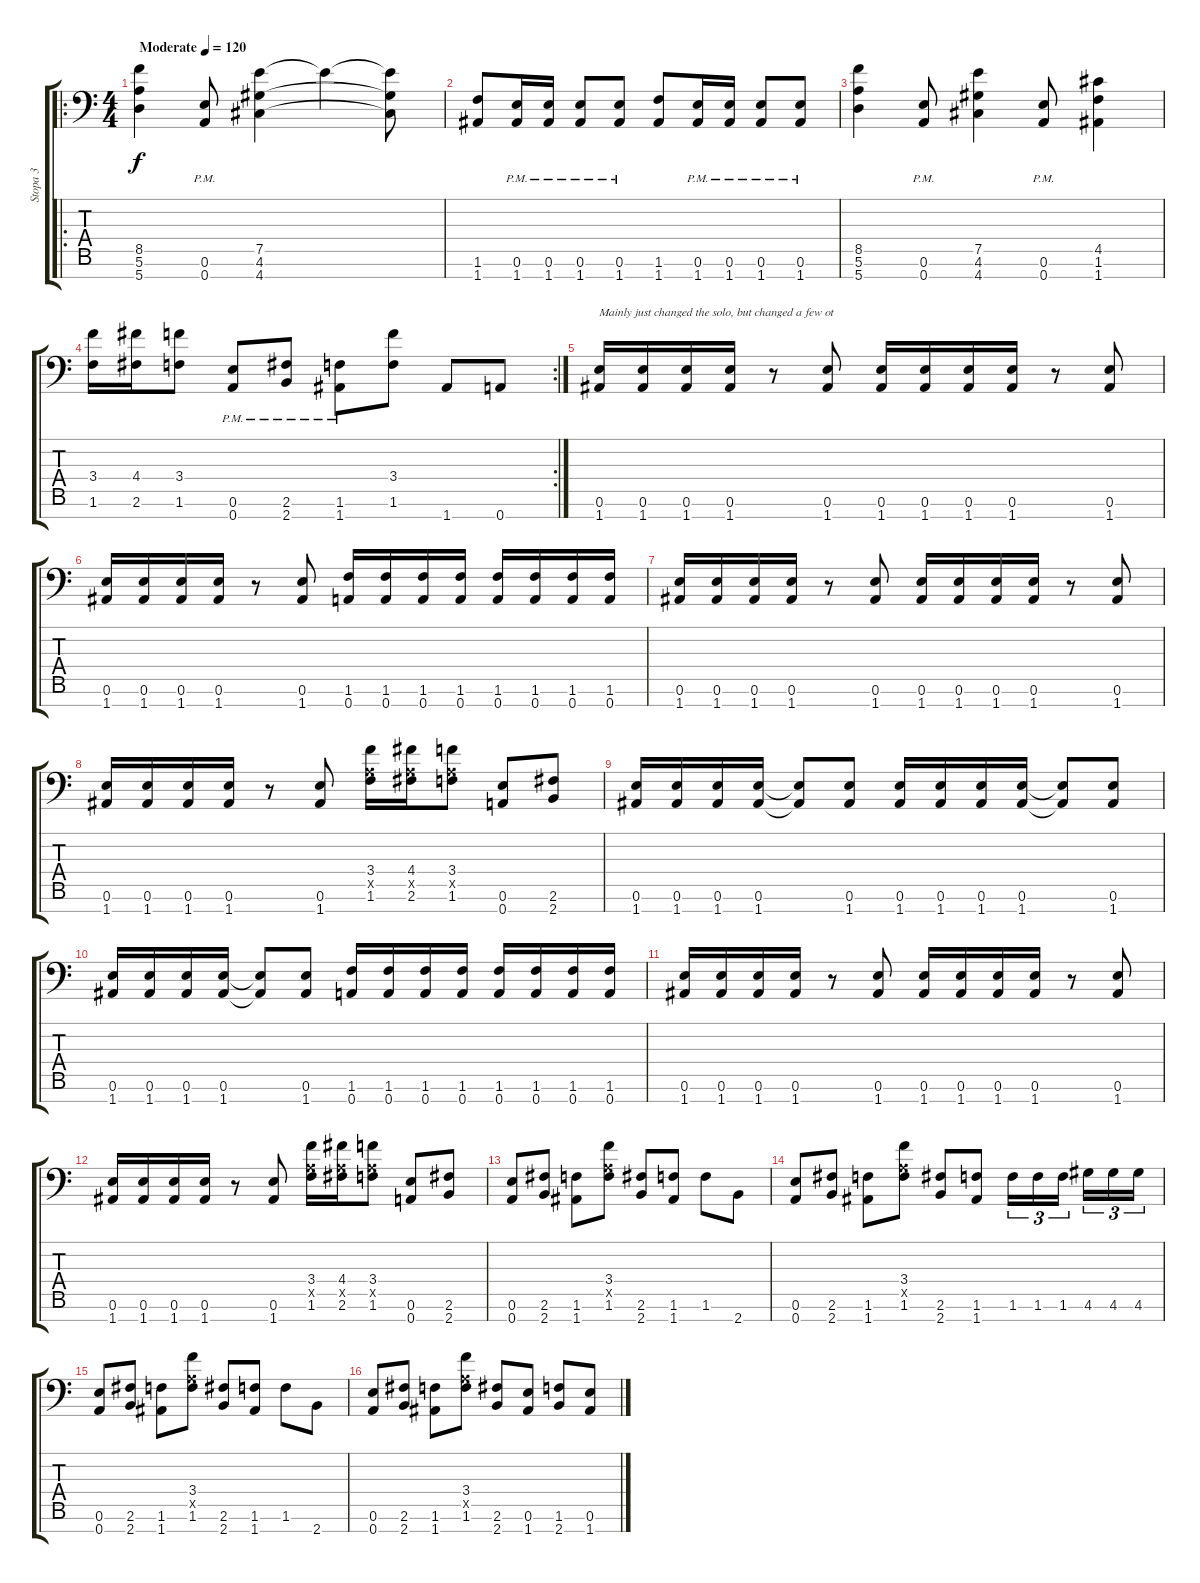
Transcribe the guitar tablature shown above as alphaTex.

\track ("Stopa 3" "Stopa 3") {instrument distortionguitar}
\staff {score tabs}
\tuning (E4 B3 G3 D3 A2 E2 A1) {hide}
\ro
\ts (4 4)
\tempo (120 "Moderate")
\clef f4
\ks c
(8.5 5.6 5.7).4{dy f instrument distortionguitar} (0.6{pm} 0.7{pm}).8 (7.5 4.6 4.7).4 7.5{t}.4 (7.5{t} 4.6{t} 4.7{t}).8 |
(1.6 1.7).8 (0.6{pm} 1.7{pm}).16 (0.6{pm} 1.7{pm}).16 (0.6{pm} 1.7{pm}).8 (0.6{pm} 1.7{pm}).8 (1.6 1.7).8 (0.6{pm} 1.7{pm}).16 (0.6{pm} 1.7{pm}).16 (0.6{pm} 1.7{pm}).8 (0.6{pm} 1.7{pm}).8 |
(8.5 5.6 5.7).4 (0.6{pm} 0.7{pm}).8 (7.5 4.6 4.7).4 (0.6{pm} 0.7{pm}).8 (4.5 1.6 1.7).4 |
\rc 2
(3.4 1.6).16 (4.4 2.6).16 (3.4 1.6).8 (0.6{pm} 0.7{pm}).8 (2.6{pm} 2.7{pm}).8 (1.6{pm} 1.7{pm}).8 (3.4 1.6).8 1.7.8 0.7.8 |
(0.6 1.7).16{txt "Mainly just changed the solo, but changed a few ot"} (0.6 1.7).16 (0.6 1.7).16 (0.6 1.7).16 r.8 (0.6 1.7).8 (0.6 1.7).16 (0.6 1.7).16 (0.6 1.7).16 (0.6 1.7).16 r.8 (0.6 1.7).8 |
(0.6 1.7).16 (0.6 1.7).16 (0.6 1.7).16 (0.6 1.7).16 r.8 (0.6 1.7).8 (1.6 0.7).16 (1.6 0.7).16 (1.6 0.7).16 (1.6 0.7).16 (1.6 0.7).16 (1.6 0.7).16 (1.6 0.7).16 (1.6 0.7).16 |
(0.6 1.7).16 (0.6 1.7).16 (0.6 1.7).16 (0.6 1.7).16 r.8 (0.6 1.7).8 (0.6 1.7).16 (0.6 1.7).16 (0.6 1.7).16 (0.6 1.7).16 r.8 (0.6 1.7).8 |
(0.6 1.7).16 (0.6 1.7).16 (0.6 1.7).16 (0.6 1.7).16 r.8 (0.6 1.7).8 (3.4 0.5{x} 1.6).16 (4.4 0.5{x} 2.6).16 (3.4 0.5{x} 1.6).8 (0.6 0.7).8 (2.6 2.7).8 |
(0.6 1.7).16 (0.6 1.7).16 (0.6 1.7).16 (0.6 1.7).16 (0.6{t} 1.7{t}).8 (0.6 1.7).8 (0.6 1.7).16 (0.6 1.7).16 (0.6 1.7).16 (0.6 1.7).16 (0.6{t} 1.7{t}).8 (0.6 1.7).8 |
(0.6 1.7).16 (0.6 1.7).16 (0.6 1.7).16 (0.6 1.7).16 (0.6{t} 1.7{t}).8 (0.6 1.7).8 (1.6 0.7).16 (1.6 0.7).16 (1.6 0.7).16 (1.6 0.7).16 (1.6 0.7).16 (1.6 0.7).16 (1.6 0.7).16 (1.6 0.7).16 |
(0.6 1.7).16 (0.6 1.7).16 (0.6 1.7).16 (0.6 1.7).16 r.8 (0.6 1.7).8 (0.6 1.7).16 (0.6 1.7).16 (0.6 1.7).16 (0.6 1.7).16 r.8 (0.6 1.7).8 |
(0.6 1.7).16 (0.6 1.7).16 (0.6 1.7).16 (0.6 1.7).16 r.8 (0.6 1.7).8 (3.4 0.5{x} 1.6).16 (4.4 0.5{x} 2.6).16 (3.4 0.5{x} 1.6).8 (0.6 0.7).8 (2.6 2.7).8 |
(0.6 0.7).8 (2.6 2.7).8 (1.6 1.7).8 (3.4 0.5{x} 1.6).8 (2.6 2.7).8 (1.6 1.7).8 1.6.8 2.7.8 |
(0.6 0.7).8 (2.6 2.7).8 (1.6 1.7).8 (3.4 0.5{x} 1.6).8 (2.6 2.7).8 (1.6 1.7).8 1.6.16{tu (3 2)} 1.6.16{tu (3 2)} 1.6.16{tu (3 2) beam splitsecondary} 4.6.16{tu (3 2)} 4.6.16{tu (3 2)} 4.6.16{tu (3 2)} |
(0.6 0.7).8 (2.6 2.7).8 (1.6 1.7).8 (3.4 0.5{x} 1.6).8 (2.6 2.7).8 (1.6 1.7).8 1.6.8 2.7.8 |
(0.6 0.7).8 (2.6 2.7).8 (1.6 1.7).8 (3.4 0.5{x} 1.6).8 (2.6 2.7).8 (0.6 1.7).8 (1.6 2.7).8 (0.6 1.7).8
